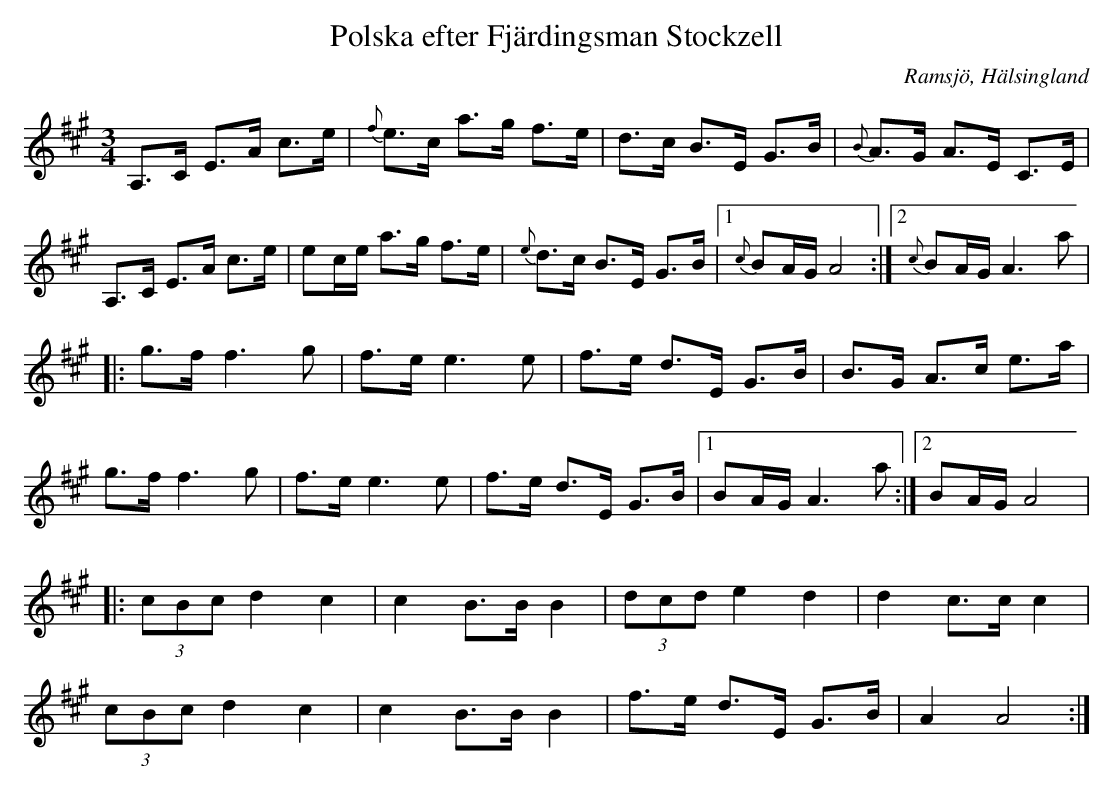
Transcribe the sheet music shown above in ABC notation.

X:1
T: Polska efter Fjärdingsman Stockzell
O: Ramsjö, Hälsingland
M:3/4
L:1/8
K:A
A,>C E>A c>e|{f}e>c a>g f>e| d>c B>E G>B |{B}A>G A>E C>E|A,>C E>A c>e|ec/e/ a>g f>e| {e}d>c B>E G>B |1 {c}BA/G/ A4:|2{c}BA/G/ A2>a2|
|:g>f f2>g2|f>e e2>e2|f>e d>E G>B|B>G A>c e>a|g>f f2>g2|f>e e2>e2|f>e d>E G>B|1 BA/G/ A2>a2:|2 BA/G/ A4|
|:(3cBc d2 c2|c2 B>B B2|(3dcd e2 d2|d2 c>c c2|
(3cBc d2 c2|c2 B>B B2|f>e d>E G>B|A2 A4:|
